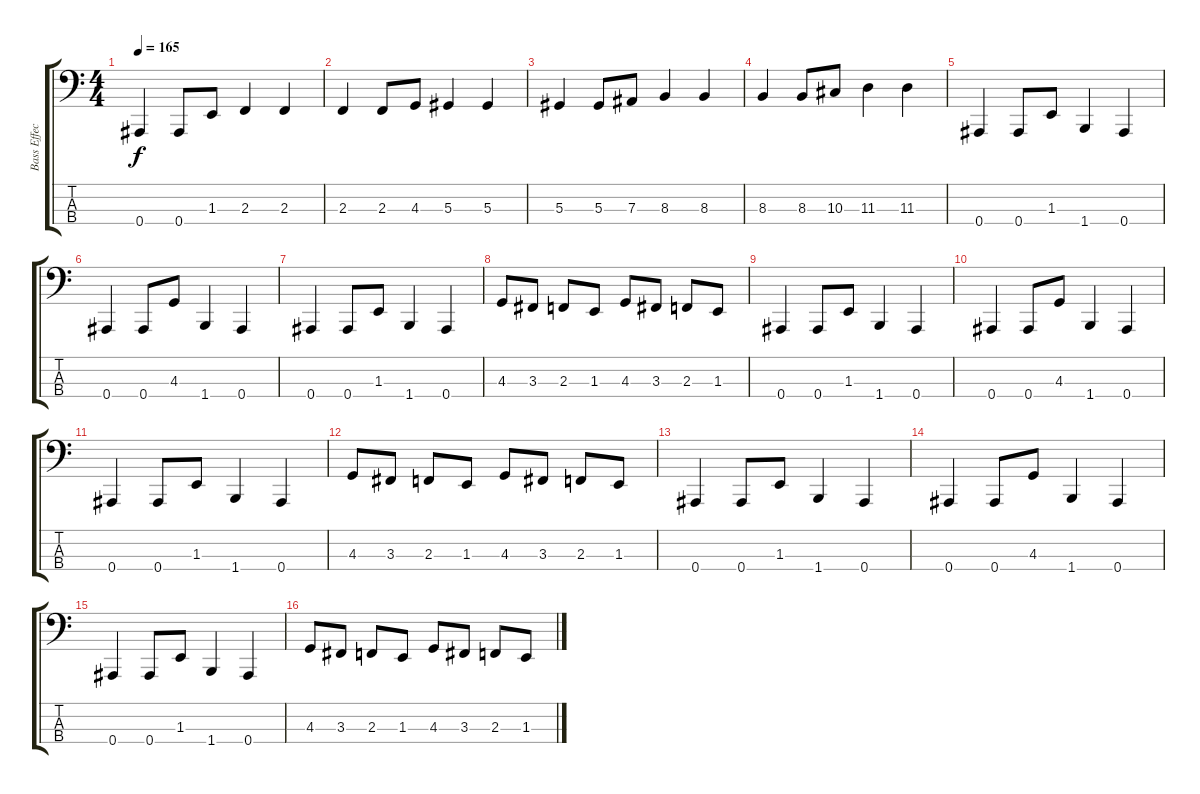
\track ("Bass Effect" "Bass Effec") {instrument overdrivenguitar}
\staff {score tabs}
\tuning (Db2 Ab1 Eb1 Bb0) {hide}
\ts (4 4)
\tempo 165
\clef f4
\ks c
0.4.4{dy f} 0.4.8 1.3.8 2.3.4 2.3.4 |
2.3.4 2.3.8 4.3.8 5.3.4 5.3.4 |
5.3.4 5.3.8 7.3.8 8.3.4 8.3.4 |
8.3.4 8.3.8 10.3.8 11.3.4 11.3.4 |
0.4.4 0.4.8 1.3.8 1.4.4 0.4.4 |
0.4.4 0.4.8 4.3.8 1.4.4 0.4.4 |
0.4.4 0.4.8 1.3.8 1.4.4 0.4.4 |
4.3.8 3.3.8 2.3.8 1.3.8 4.3.8 3.3.8 2.3.8 1.3.8 |
0.4.4 0.4.8 1.3.8 1.4.4 0.4.4 |
0.4.4 0.4.8 4.3.8 1.4.4 0.4.4 |
0.4.4 0.4.8 1.3.8 1.4.4 0.4.4 |
4.3.8 3.3.8 2.3.8 1.3.8 4.3.8 3.3.8 2.3.8 1.3.8 |
0.4.4 0.4.8 1.3.8 1.4.4 0.4.4 |
0.4.4 0.4.8 4.3.8 1.4.4 0.4.4 |
0.4.4 0.4.8 1.3.8 1.4.4 0.4.4 |
4.3.8 3.3.8 2.3.8 1.3.8 4.3.8 3.3.8 2.3.8 1.3.8
